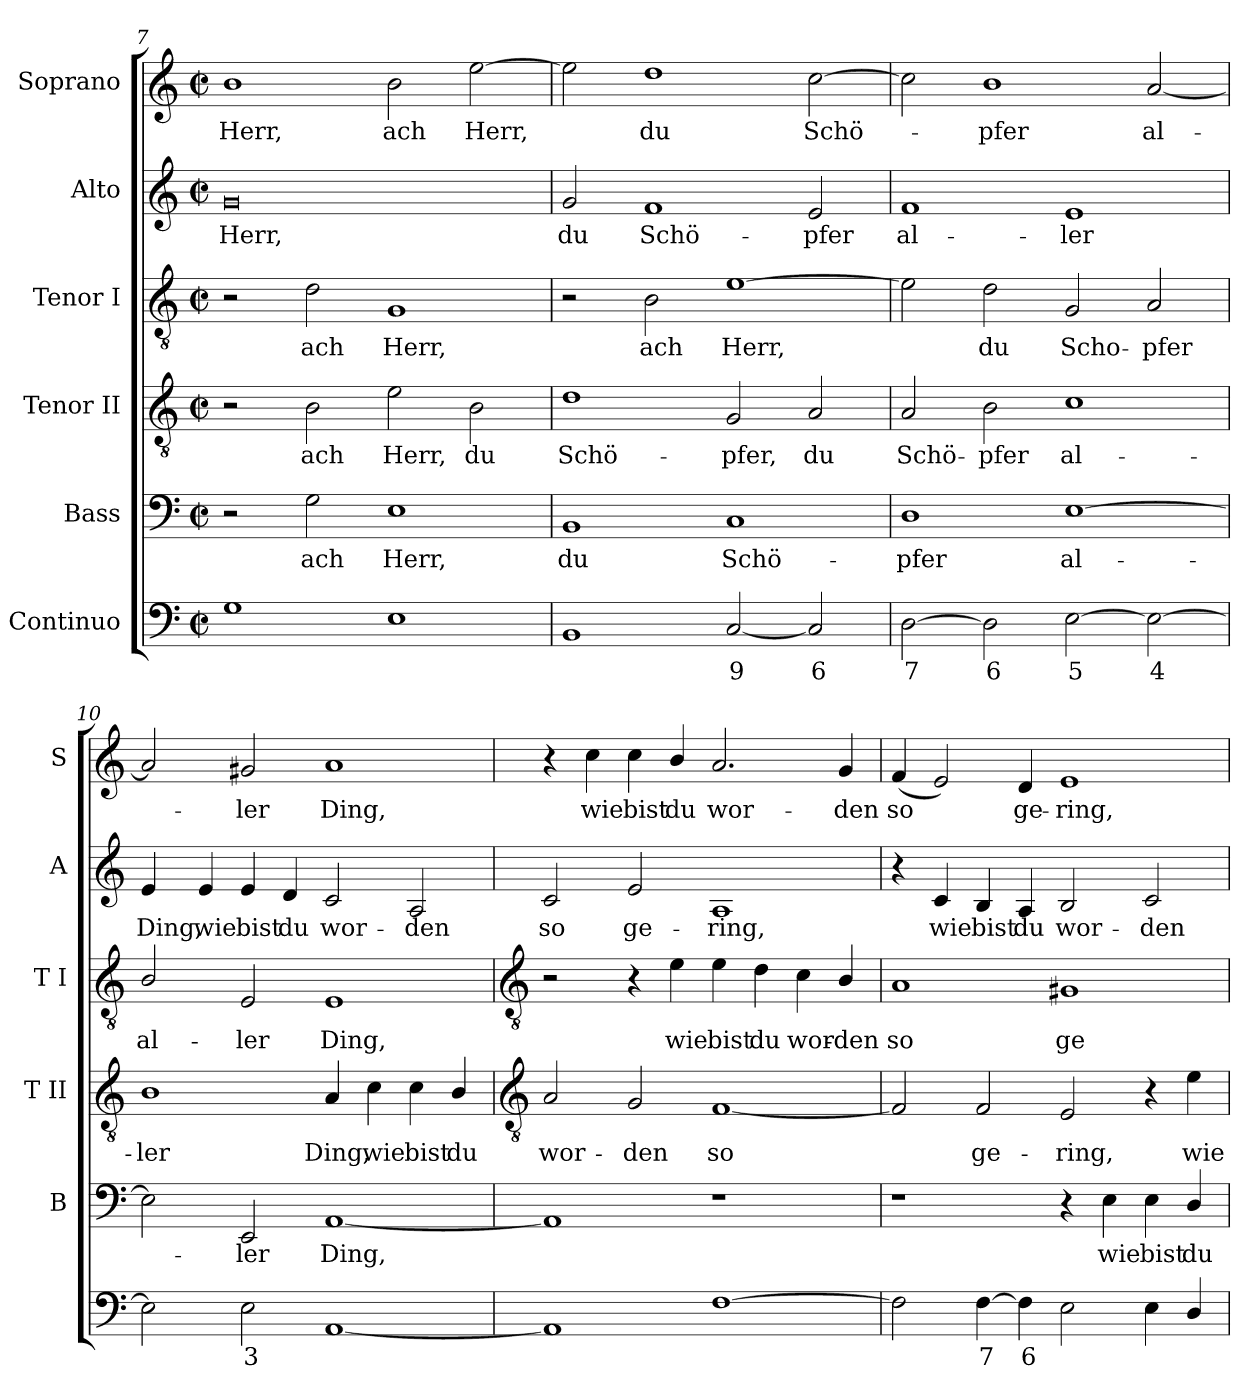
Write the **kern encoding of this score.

**kern	**text	**kern	**text	**kern	**text	**kern	**text	**kern	**text	**kern	**text
*part6	*part6	*part5	*part5	*part4	*part4	*part3	*part3	*part2	*part2	*part1	*part1
*staff6	*staff6	*staff5	*staff5	*staff4	*staff4	*staff3	*staff3	*staff2	*staff2	*staff1	*staff1
*I"Continuo	*	*I"Bass	*	*I"Tenor II	*	*I"Tenor I	*	*I"Alto	*	*I"Soprano	*
*	*	*I'B	*	*I'T II	*	*I'T I	*	*I'A	*	*I'S	*
!!LO:LB:g=z
*clefF4	*	*clefF4	*	*clefGv2	*	*clefGv2	*	*clefG2	*	*clefG2	*
*k[]	*	*k[]	*	*k[]	*	*k[]	*	*k[]	*	*k[]	*
*C:	*	*C:	*	*C:	*	*C:	*	*C:	*	*C:	*
*M4/2	*	*M4/2	*	*M4/2	*	*M4/2	*	*M4/2	*	*M4/2	*
*met(c|)	*	*met(c|)	*	*met(c|)	*	*met(c|)	*	*met(c|)	*	*met(c|)	*
=7	=7	=7	=7	=7	=7	=7	=7	=7	=7	=7	=7
!	!	!	!	!	!	!	!	!	!LO:LY:b	!	!LO:LY:b
1G	.	2r	.	2r	.	2r	.	0g	Herr,	1b	Herr,
!	!	!	!LO:LY:b	!	!LO:LY:b	!	!LO:LY:b	!	!	!	!
.	.	2G	ach	2B	ach	2d	ach	.	.	.	.
!	!	!	!LO:LY:b	!	!LO:LY:b	!	!LO:LY:b	!	!	!	!LO:LY:b
1E	.	1E	Herr,	2e	Herr,	1G	Herr,	.	.	2b	ach
!	!	!	!	!	!LO:LY:b	!	!	!	!	!	!LO:LY:b
.	.	.	.	2B	du	.	.	.	.	[2ee	Herr,
=8	=8	=8	=8	=8	=8	=8	=8	=8	=8	=8	=8
!	!	!	!LO:LY:b	!	!LO:LY:b	!	!	!	!LO:LY:b	!	!
1BB	.	1BB	du	1d	Schö-	2r	.	2g	du	2ee]	.
!	!	!	!	!	!	!	!LO:LY:b	!	!LO:LY:b	!	!LO:LY:b
.	.	.	.	.	.	2B	ach	1f	Schö-	1dd	du
!	!LO:LY:b	!	!LO:LY:b	!	!LO:LY:b	!	!LO:LY:b	!	!	!	!
[2C	9	1C	Schö-	2G	-pfer,	[1e	Herr,	.	.	.	.
!	!LO:LY:b	!	!	!	!LO:LY:b	!	!	!	!LO:LY:b	!	!LO:LY:b
2C]	6	.	.	2A	du	.	.	2e	-pfer	[2cc	Schö-
=9	=9	=9	=9	=9	=9	=9	=9	=9	=9	=9	=9
!	!LO:LY:b	!	!LO:LY:b	!	!LO:LY:b	!	!	!	!LO:LY:b	!	!
[2D	7	1D	-pfer	2A	Schö-	2e]	.	1f	al-	2cc]	.
!	!LO:LY:b	!	!	!	!LO:LY:b	!	!LO:LY:b	!	!	!	!LO:LY:b
2D]	6	.	.	2B	-pfer	2d	du	.	.	1b	pfer
!	!LO:LY:b	!	!LO:LY:b	!	!LO:LY:b	!	!LO:LY:b	!	!LO:LY:b	!	!
[2E	5	[1E	al-	1c	al-	2G	Scho-	1e	-ler	.	.
!	!LO:LY:b	!	!	!	!	!	!LO:LY:b	!	!	!	!LO:LY:b
2E_	4	.	.	.	.	2A	-pfer	.	.	[2a	al-
=10	=10	=10	=10	=10	=10	=10	=10	=10	=10	=10	=10
!	!	!	!	!	!LO:LY:b	!	!LO:LY:b	!	!LO:LY:b	!	!
2E]	.	2E]	.	1B	-ler	2B/	al-	4e	Ding,	2a]	.
!	!	!	!	!	!	!	!	!	!LO:LY:b	!	!
.	.	.	.	.	.	.	.	4e	wie	.	.
!	!LO:LY:b	!	!LO:LY:b	!	!	!	!LO:LY:b	!	!LO:LY:b	!	!LO:LY:b
2E	3	2EE	ler	.	.	2E	-ler	4e	bist	2g#X	ler
!	!	!	!	!	!	!	!	!	!LO:LY:b	!	!
.	.	.	.	.	.	.	.	4d	du	.	.
!	!	!	!LO:LY:b	!	!LO:LY:b	!	!LO:LY:b	!	!LO:LY:b	!	!LO:LY:b
[1AA	.	[1AA	Ding,	4A	Ding,	1E	Ding,	2c	wor-	1a	Ding,
!	!	!	!	!	!LO:LY:b	!	!	!	!	!	!
.	.	.	.	4c	wie	.	.	.	.	.	.
!	!	!	!	!	!LO:LY:b	!	!	!	!LO:LY:b	!	!
.	.	.	.	4c	bist	.	.	2A	-den	.	.
!	!	!	!	!	!LO:LY:b	!	!	!	!	!	!
.	.	.	.	4B/	du	.	.	.	.	.	.
!!LO:LB:g=z
=11	=11	=11	=11	=11	=11	=11	=11	=11	=11	=11	=11
*	*	*	*	*clefGv2	*	*clefGv2	*	*	*	*	*
!	!	!	!	!	!LO:LY:b	!	!	!	!LO:LY:b	!	!
1AA]	.	1AA]	.	2A	wor-	2r	.	2c	so	4r	.
!	!	!	!	!	!	!	!	!	!	!	!LO:LY:b
.	.	.	.	.	.	.	.	.	.	4cc	wie
!	!	!	!	!	!LO:LY:b	!	!	!	!LO:LY:b	!	!LO:LY:b
.	.	.	.	2G	-den	4r	.	2e	ge-	4cc	bist
!	!	!	!	!	!	!	!LO:LY:b	!	!	!	!LO:LY:b
.	.	.	.	.	.	4e	wie	.	.	4b/	du
!	!	!	!	!	!LO:LY:b	!	!LO:LY:b	!	!LO:LY:b	!	!LO:LY:b
[1F	.	1r	.	[1F	so	4e	bist	1A	-ring,	2.a	wor-
!	!	!	!	!	!	!	!LO:LY:b	!	!	!	!
.	.	.	.	.	.	4d	du	.	.	.	.
!	!	!	!	!	!	!	!LO:LY:b	!	!	!	!
.	.	.	.	.	.	4c	wor-	.	.	.	.
!	!	!	!	!	!	!	!LO:LY:b	!	!	!	!LO:LY:b
.	.	.	.	.	.	4B/	-den	.	.	4g	-den
=12	=12	=12	=12	=12	=12	=12	=12	=12	=12	=12	=12
!	!	!	!	!	!	!	!LO:LY:b	!	!	!	!LO:LY:b
2F]	.	1r	.	2F]	.	1A	so	4r	.	(<4f	so
!	!	!	!	!	!	!	!	!	!LO:LY:b	!	!
.	.	.	.	.	.	.	.	4c	wie	2e)	.
!	!LO:LY:b	!	!	!	!LO:LY:b	!	!	!	!LO:LY:b	!	!
[4F	7	.	.	2F	ge-	.	.	4B	bist	.	.
!	!LO:LY:b	!	!	!	!	!	!	!	!LO:LY:b	!	!LO:LY:b
4F]	6	.	.	.	.	.	.	4A	du	4d	ge-
!	!	!	!	!	!LO:LY:b	!	!LO:LY:b	!	!LO:LY:b	!	!LO:LY:b
2E	.	4r	.	2E	-ring,	1G#X	ge-	2B	wor-	1e	-ring,
!	!	!	!LO:LY:b	!	!	!	!	!	!	!	!
.	.	4E	wie	.	.	.	.	.	.	.	.
!	!	!	!LO:LY:b	!	!	!	!	!	!LO:LY:b	!	!
4E	.	4E	bist	4r	.	.	.	2c	-den	.	.
!	!	!	!LO:LY:b	!	!LO:LY:b	!	!	!	!	!	!
4D/	.	4D/	du	4e	wie	.	.	.	.	.	.
=	=	=	=	=	=	=	=	=	=	=	=
*-	*-	*-	*-	*-	*-	*-	*-	*-	*-	*-	*-
